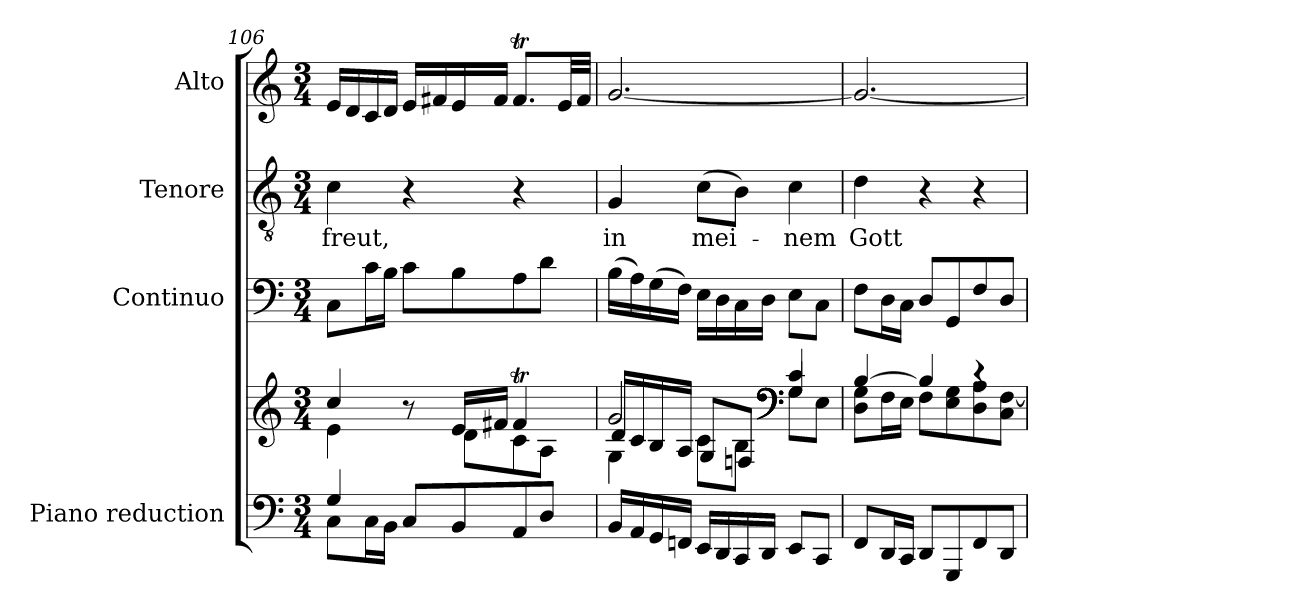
**kern	**kern	**kern	**kern	**text	**kern
*part4	*part4	*part3	*part2	*part2	*part1
*staff5	*staff4	*staff3	*staff2	*staff2	*staff1
*I"Piano reduction	*	*I"Continuo	*I"Tenore	*	*I"Alto
*I'Pno	*	*	*	*	*
*clefF4	*clefG2	*clefF4	*clefGv2	*	*clefG2
*k[]	*k[]	*k[]	*k[]	*	*k[]
*M3/4	*M3/4	*M3/4	*M3/4	*	*M3/4
=106	=106	=106	=106	=106	=106
*^	*^	*	*	*	*
!	!	!	!	!	!	!LO:LY:b	!
4G/	8C\L	4cc/	4e\	8C\L	4c\	-freut,	16e/LL
.	.	.	.	.	.	.	16d/
.	16C\L	.	.	16c\L	.	.	16c/
.	16BB\JJ	.	.	16B\JJ	.	.	16d/JJ
8C/L	2ryy	8r	8ryy	8c\L	4r	.	16e/LL
.	.	.	.	.	.	.	16f#X/
8BB/	.	16e/LL	8d\L	8B\	.	.	16e/
.	.	16f#X/JJ	.	.	.	.	16f#/JJ
8AA/	.	4f#t/	8c\	8A\	4r	.	8.f#t/L
8D/J	.	.	8A\J	8d\J	.	.	.
.	.	.	.	.	.	.	32e/LL
.	.	.	.	.	.	.	32f#/JJJ
*v	*v	*	*	*	*	*	*
=107	=107	=107	=107	=107	=107	=107
*	*	*^	*	*	*	*
!	!	!	!	!	!	!LO:LY:b	!
16BB/LL	2g/	4G\	16d/LL	(>16B\LL	4G/	in	[2.g/
16AA/	.	.	16c/	16A\)	.	.	.
16GG/	.	.	16B/	(>16G\	.	.	.
16FFn/JJ	.	.	16A/JJ	16F\JJ)	.	.	.
!	!	!	!	!	!	!LO:LY:b	!
16EE/LL	.	8c\L	8G/L	16E\LL	(>8c\L	mei-	.
16DD/	.	.	.	16D\	.	.	.
16CC/	.	8B\J	8Fn/J	16C\	8B\J)	.	.
16DD/JJ	.	.	.	16D\JJ	.	.	.
*	*clefF4	*	*	*	*	*	*
!	!	!	!	!	!	!LO:LY:b	!
8EE/L	4c/	8G\L	4G/	8E\L	4c\	-nem	.
8CC/J	.	8E\J	.	8C\J	.	.	.
*	*	*v	*v	*	*	*	*
=108	=108	=108	=108	=108	=108	=108
!	!	!	!	!	!LO:LY:b	!
8FF/L	[4B/	8D\ 8G\L	8F\L	4d\	Gott	2.g/_
16DD/L	.	16F\L	16D\L	.	.	.
16CC/JJ	.	16E\JJ	16C\JJ	.	.	.
8DD/L	4B/]	8F\L	8D/L	4r	.	.
8GGG/	.	8E\ 8G\	8GG/	.	.	.
8FF/	4rc	8D\ 8A\	8F/	4r	.	.
8DD/J	.	8C\ [8F\J	8D/J	.	.	.
*	*v	*v	*	*	*	*
=	=	=	=	=	=
*-	*-	*-	*-	*-	*-
